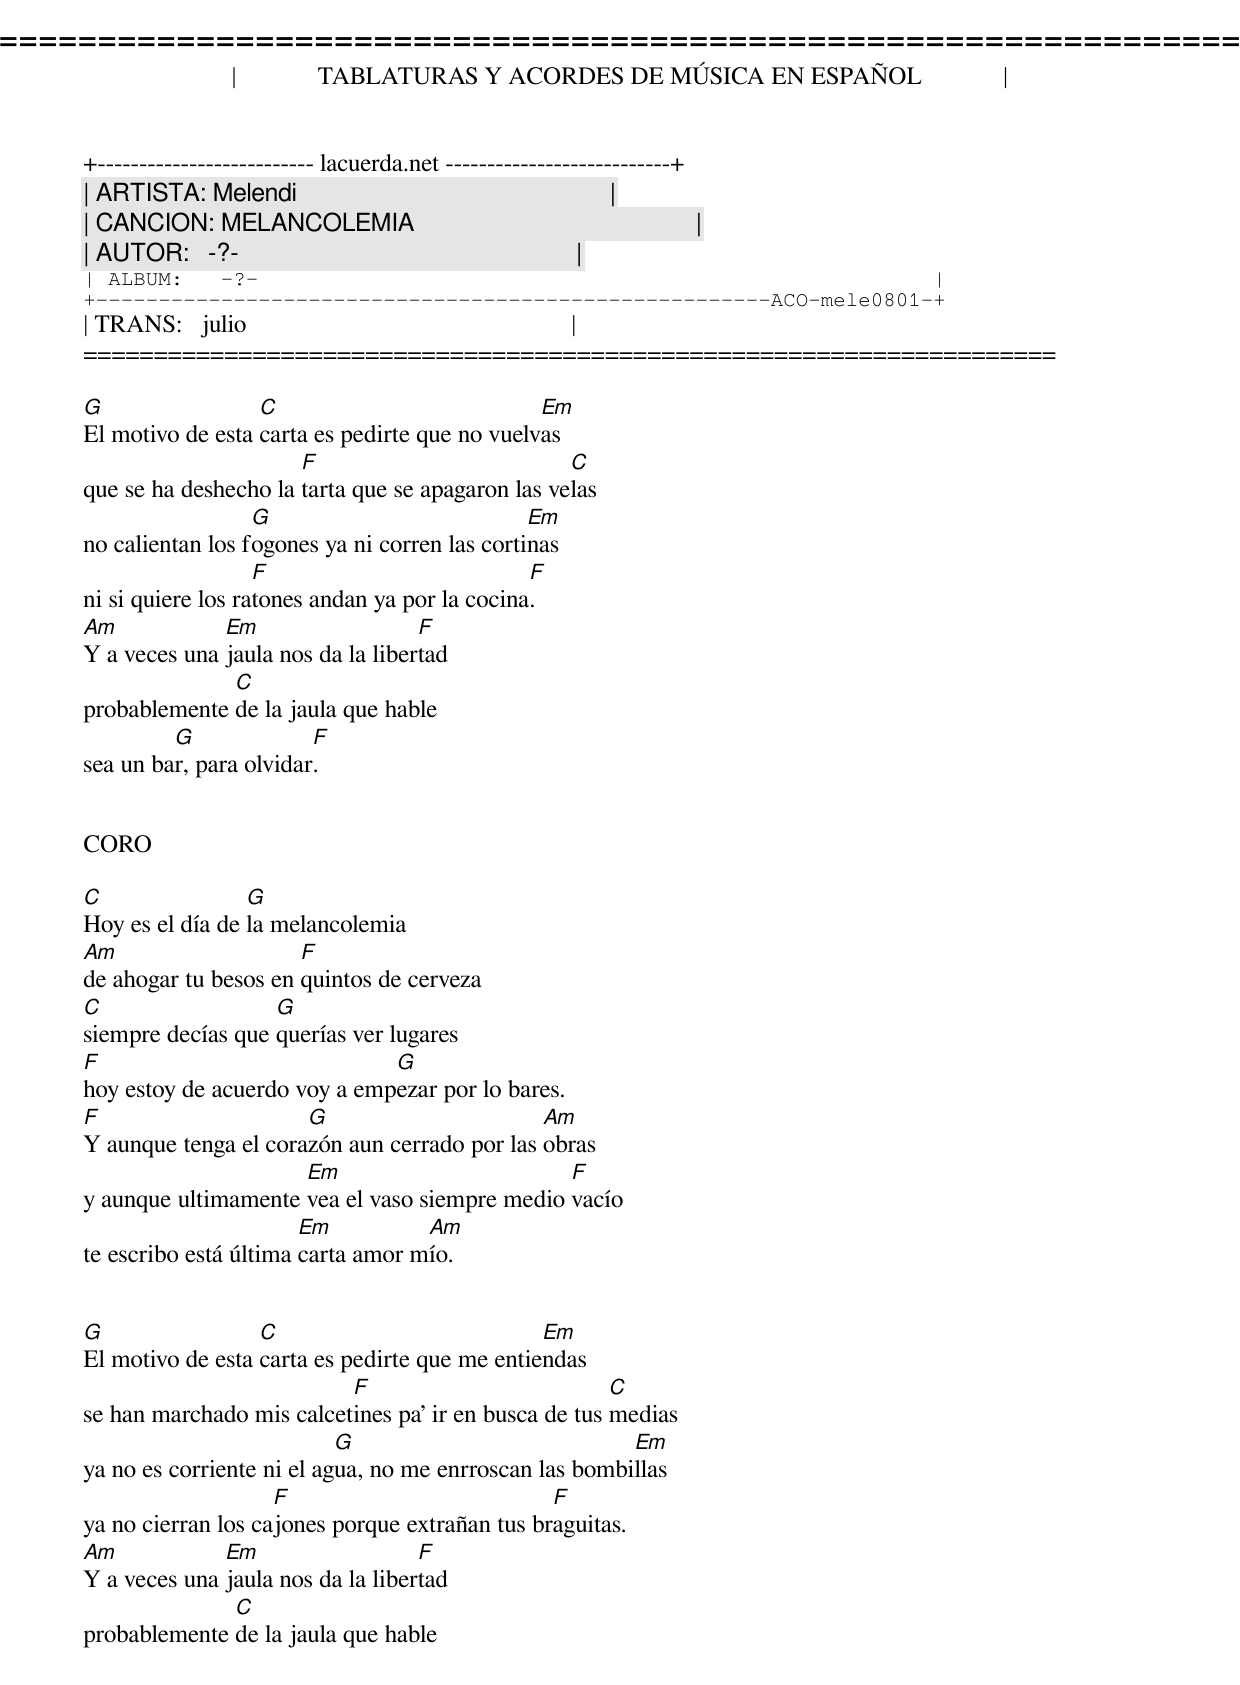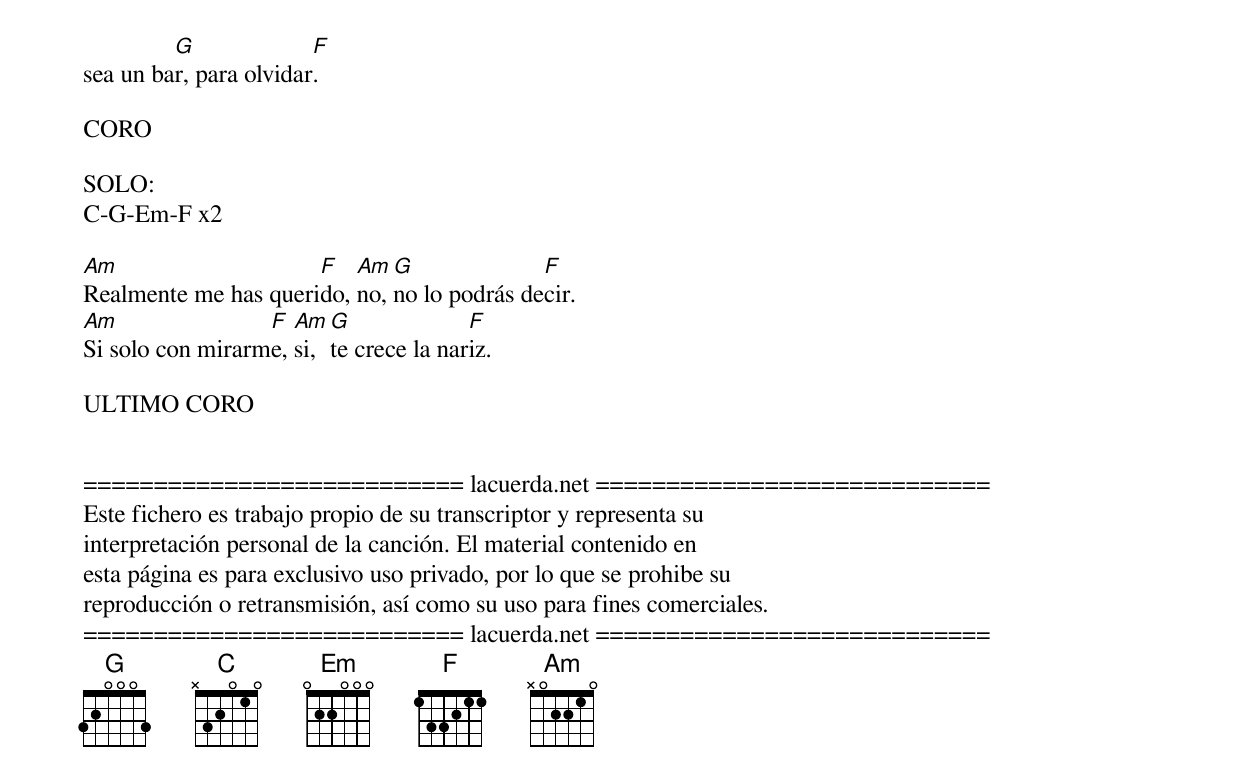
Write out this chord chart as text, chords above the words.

=====================================================================
|             TABLATURAS Y ACORDES DE MÚSICA EN ESPAÑOL             |
+-------------------------- lacuerda.net ---------------------------+
| ARTISTA: Melendi                                                  |
| CANCION: MELANCOLEMIA                                             |
| AUTOR:   -?-                                                      |
| ALBUM:   -?-                                                      |
+------------------------------------------------------ACO-mele0801-+
| TRANS:   julio                                                    |
=====================================================================

G                 C                            Em
El motivo de esta carta es pedirte que no vuelvas
                      F                           C
que se ha deshecho la tarta que se apagaron las velas
                  G                            Em
no calientan los fogones ya ni corren las cortinas
                   F                           F
ni si quiere los ratones andan ya por la cocina.
Am            Em                   F
Y a veces una jaula nos da la libertad
              C
probablemente de la jaula que hable
         G              F
sea un bar, para olvidar.


CORO

C                G
Hoy es el día de la melancolemia
Am                    F
de ahogar tu besos en quintos de cerveza
C                  G
siempre decías que querías ver lugares
F                             G
hoy estoy de acuerdo voy a empezar por lo bares.
F                     G                       Am
Y aunque tenga el corazón aun cerrado por las obras
                     Em                        F
y aunque ultimamente vea el vaso siempre medio vacío
                       Em          Am
te escribo está última carta amor mío.


G                 C                            Em
El motivo de esta carta es pedirte que me entiendas
                          F                           C
se han marchado mis calcetines pa' ir en busca de tus medias
                           G                            Em
ya no es corriente ni el agua, no me enrroscan las bombillas
                    F                           F
ya no cierran los cajones porque extrañan tus braguitas.
Am            Em                   F
Y a veces una jaula nos da la libertad
              C
probablemente de la jaula que hable
         G              F
sea un bar, para olvidar.

CORO

SOLO:
C-G-Em-F x2

Am                    F   Am  G              F
Realmente me has querido, no, no lo podrás decir.
Am                F  Am  G              F
Si solo con mirarme, si, te crece la nariz.

ULTIMO CORO


=========================== lacuerda.net ============================
Este fichero es trabajo propio de su transcriptor y representa su
interpretación personal de la canción. El material contenido en
esta página es para exclusivo uso privado, por lo que se prohibe su
reproducción o retransmisión, así como su uso para fines comerciales.
=========================== lacuerda.net ============================
